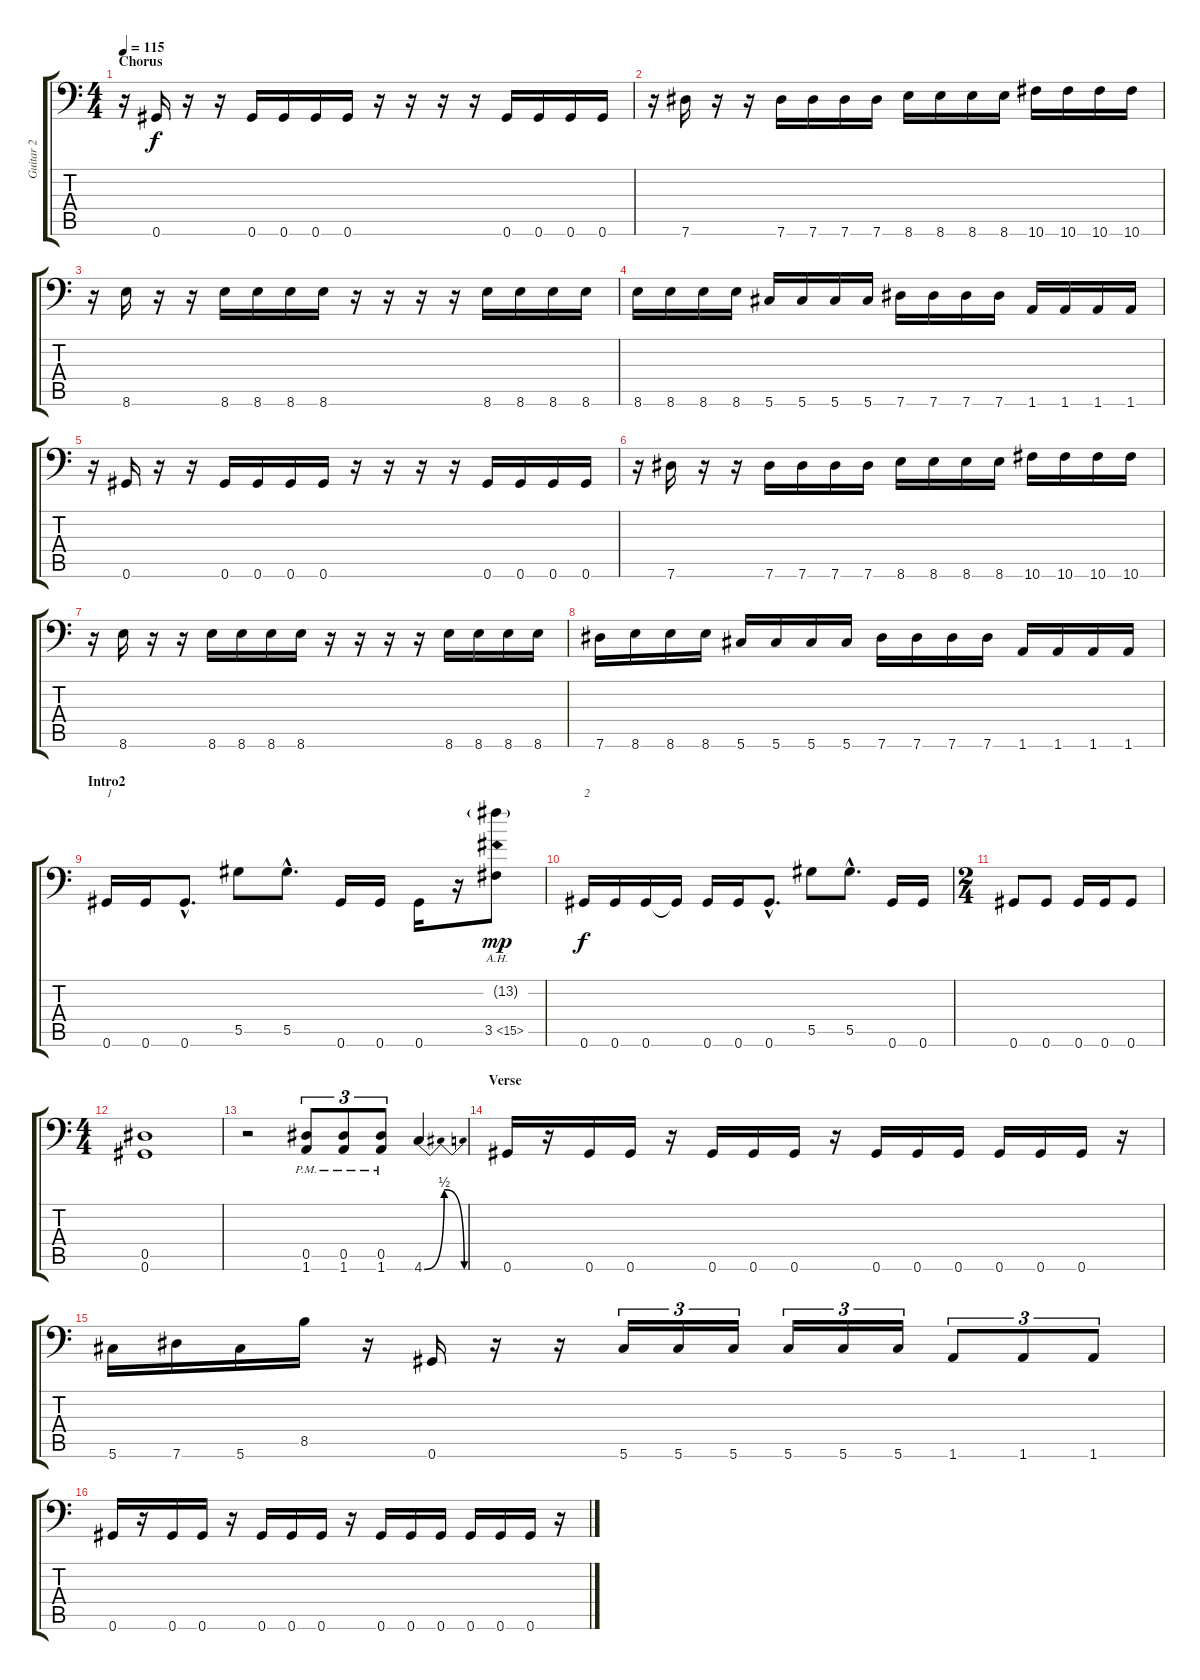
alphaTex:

\track ("Guitar 2" "Guitar 2") {instrument distortionguitar}
\staff {score tabs}
\tuning (Bb3 F3 Db3 Ab2 Eb2 Ab1) {hide}
\ts (4 4)
\section ("" "Chorus")
\tempo 115
\clef f4
\ks c
r.16{dy f} 0.6.16 r.16 r.16 0.6.16 0.6.16 0.6.16 0.6.16 r.16 r.16 r.16 r.16 0.6.16 0.6.16 0.6.16 0.6.16 |
r.16 7.6.16 r.16 r.16 7.6.16 7.6.16 7.6.16 7.6.16 8.6.16 8.6.16 8.6.16 8.6.16 10.6.16 10.6.16 10.6.16 10.6.16 |
r.16 8.6.16 r.16 r.16 8.6.16 8.6.16 8.6.16 8.6.16 r.16 r.16 r.16 r.16 8.6.16 8.6.16 8.6.16 8.6.16 |
8.6.16 8.6.16 8.6.16 8.6.16 5.6.16 5.6.16 5.6.16 5.6.16 7.6.16 7.6.16 7.6.16 7.6.16 1.6.16 1.6.16 1.6.16 1.6.16 |
r.16 0.6.16 r.16 r.16 0.6.16 0.6.16 0.6.16 0.6.16 r.16 r.16 r.16 r.16 0.6.16 0.6.16 0.6.16 0.6.16 |
r.16 7.6.16 r.16 r.16 7.6.16 7.6.16 7.6.16 7.6.16 8.6.16 8.6.16 8.6.16 8.6.16 10.6.16 10.6.16 10.6.16 10.6.16 |
r.16 8.6.16 r.16 r.16 8.6.16 8.6.16 8.6.16 8.6.16 r.16 r.16 r.16 r.16 8.6.16 8.6.16 8.6.16 8.6.16 |
7.6.16 8.6.16 8.6.16 8.6.16 5.6.16 5.6.16 5.6.16 5.6.16 7.6.16 7.6.16 7.6.16 7.6.16 1.6.16 1.6.16 1.6.16 1.6.16 |
\section ("" "Intro2")
0.6.16{txt "1"} 0.6.16 0.6{hac}.8{d} 5.5.8 5.5{hac}.8{d} 0.6.16 0.6.16 0.6.16 r.16 (13.2{g} 3.5{ah 12}).8{dy mp} |
0.6.16{txt "2" dy f} 0.6.16 0.6.16 0.6{t}.16 0.6.16 0.6.16 0.6{hac}.8{d} 5.5.8 5.5{hac}.8{d} 0.6.16 0.6.16 |
\ts (2 4)
0.6.8 0.6.8 0.6.16 0.6.16 0.6.8 |
\ts (4 4)
(0.5 0.6).1 |
r.2 (0.5{pm} 1.6{pm}).8{tu (3 2)} (0.5{pm} 1.6{pm}).8{tu (3 2)} (0.5{pm} 1.6{pm}).8{tu (3 2)} 4.6{be (bendrelease 0 0 30 2 30 2 60 0)}.4 |
\section ("" "Verse")
0.6.16 r.16 0.6.16 0.6.16 r.16 0.6.16 0.6.16 0.6.16 r.16 0.6.16 0.6.16 0.6.16 0.6.16 0.6.16 0.6.16 r.16 |
5.6.16 7.6.16 5.6.16 8.5.16 r.16 0.6.16 r.16 r.16 5.6.16{tu (3 2)} 5.6.16{tu (3 2)} 5.6.16{tu (3 2)} 5.6.16{tu (3 2)} 5.6.16{tu (3 2)} 5.6.16{tu (3 2)} 1.6.8{tu (3 2)} 1.6.8{tu (3 2)} 1.6.8{tu (3 2)} |
0.6.16 r.16 0.6.16 0.6.16 r.16 0.6.16 0.6.16 0.6.16 r.16 0.6.16 0.6.16 0.6.16 0.6.16 0.6.16 0.6.16 r.16
